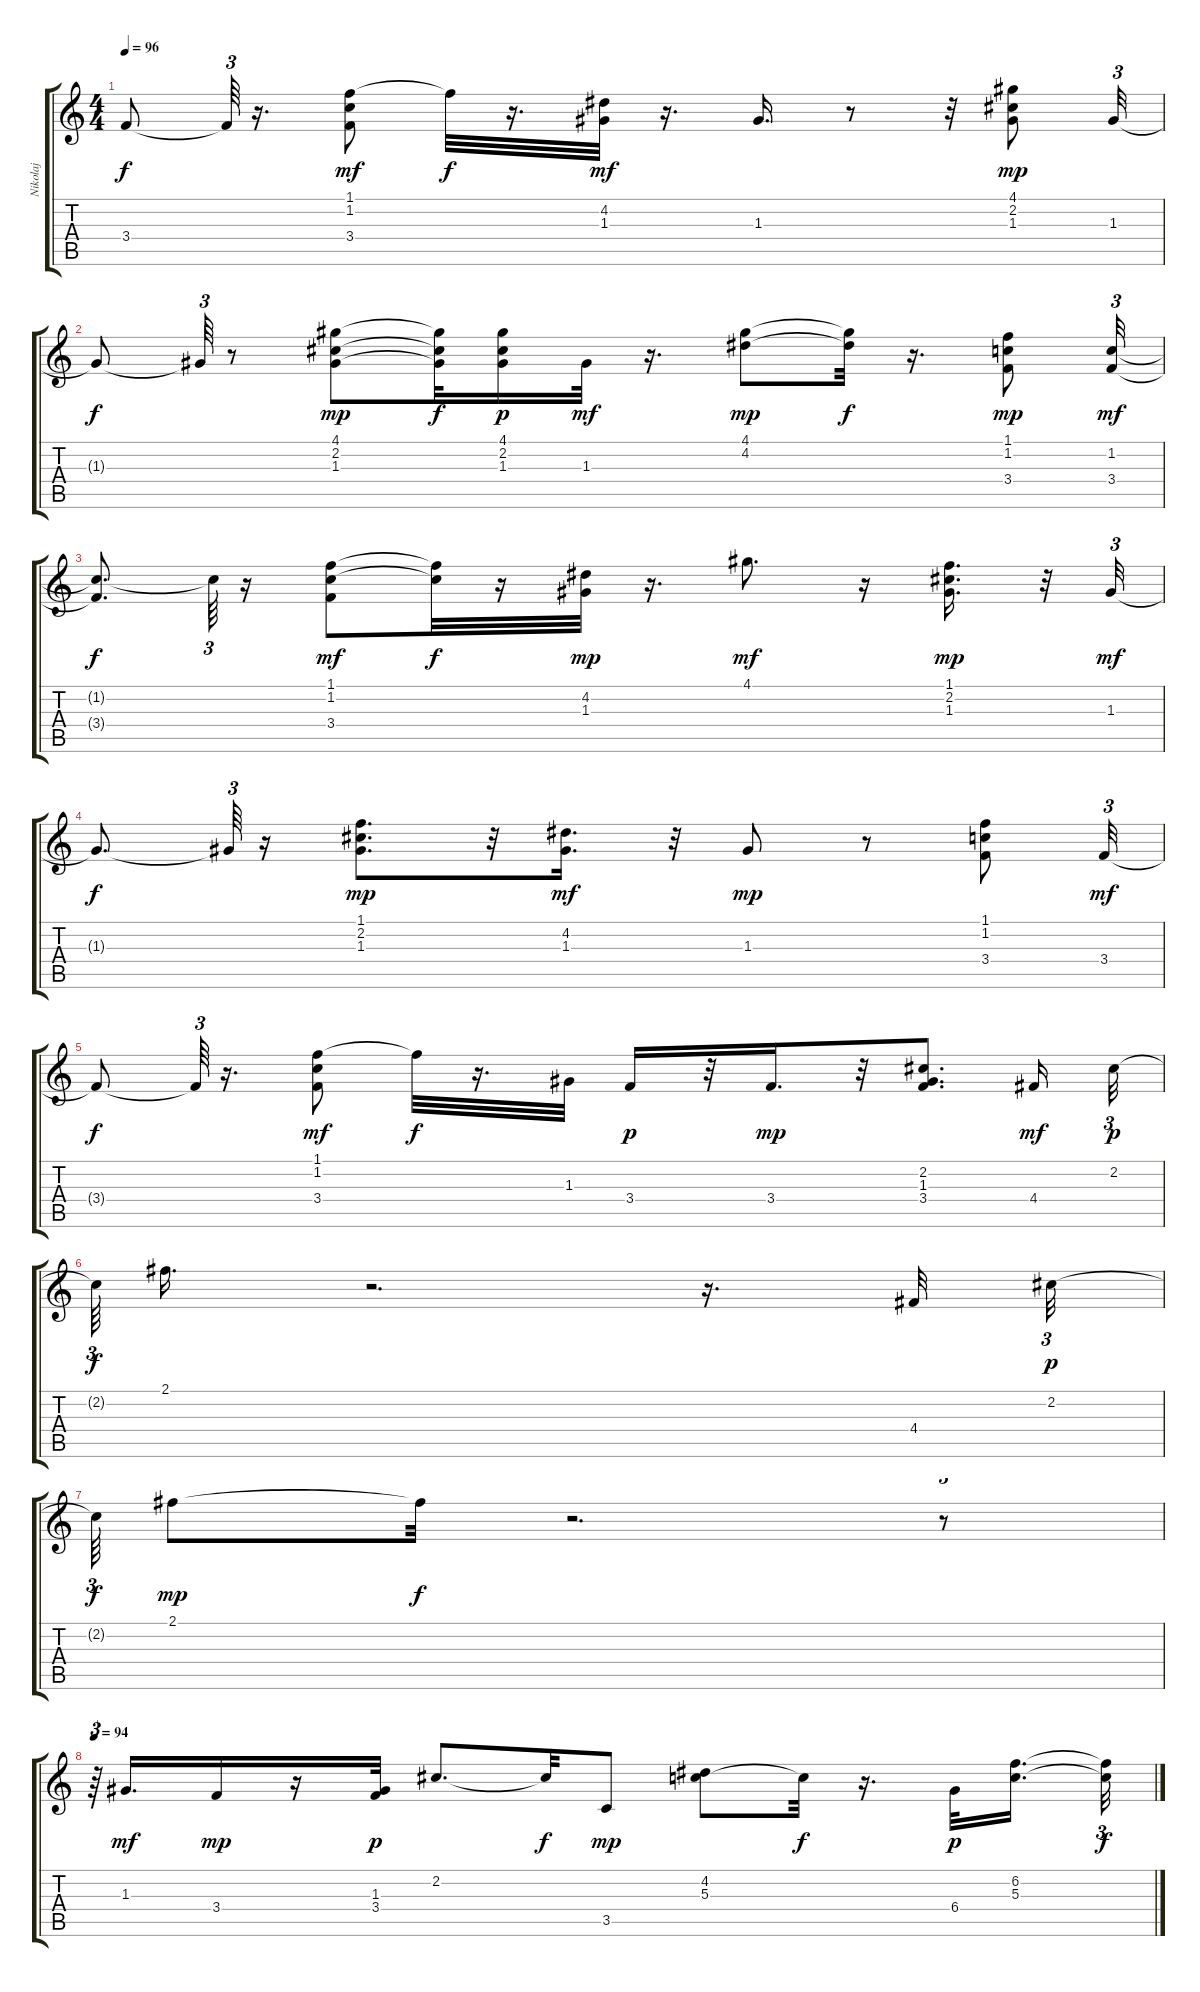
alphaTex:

\track ("Nikolaj" "Nikolaj") {instrument acousticguitarsteel}
\staff {score tabs}
\tuning (E4 B3 G3 D3 A2 E2) {hide}
\ts (4 4)
\tempo 96
\clef g2
\ks c
3.4{t}.8{dy f} 3.4{t}.64{tu (3 2)} r.16{d} (1.1 1.2 3.4).8{dy mf} 1.1{t}.32{dy f} r.16{d} (4.2 1.3).32{dy mf} r.16{d} 1.3.16{d} r.8 r.32 (4.1 2.2 1.3).8{dy mp} 1.3.32{tu (3 2)} |
1.3{t}.8{dy f} 1.3{t}.64{tu (3 2)} r.8 (4.1 2.2 1.3).8{dy mp} (4.1{t} 2.2{t} 1.3{t}).32{dy f} (4.1 2.2 1.3).16{dy p} 1.3.32{dy mf} r.16{d} (4.1 4.2).8{dy mp} (4.1{t} 4.2{t}).32{dy f} r.16{d} (1.1 1.2 3.4).8{dy mp} (1.2 3.4).32{tu (3 2) dy mf} |
(1.2{t} 3.4{t}).8{d dy f} 1.2{t}.64{tu (3 2)} r.16 (1.1 1.2 3.4).8{dy mf} (1.1{t} 1.2{t}).32{dy f} r.16 (4.2 1.3).32{dy mp} r.16{d} 4.1.8{d dy mf} r.16 (1.1 2.2 1.3).16{d dy mp} r.32 1.3.32{tu (3 2) dy mf} |
1.3{t}.8{d dy f} 1.3{t}.64{tu (3 2)} r.16 (1.1 2.2 1.3).8{d dy mp} r.32 (4.2 1.3).16{d dy mf} r.32 1.3.8{dy mp} r.8 (1.1 1.2 3.4).8 3.4.32{tu (3 2) dy mf} |
3.4{t}.8{dy f} 3.4{t}.64{tu (3 2)} r.16{d} (1.1 1.2 3.4).8{dy mf} 1.1{t}.32{dy f} r.16{d} 1.3.32 3.4.16{dy p} r.32 3.4.16{d dy mp} r.32 (2.2 1.3 3.4).8{d} 4.4.16{dy mf} 2.2.32{tu (3 2) dy p} |
2.2{t}.64{tu (3 2) dy f} 2.1.16{d} r.2{d} r.16{d} 4.4.32 2.2.32{tu (3 2) dy p} |
2.2{t}.64{tu (3 2) dy f} 2.1.8{dy mp} 2.1{t}.32{dy f} r.2{d} r.8{tu (3 2)} |
\tempo 94
r.64{tu (3 2)} 1.3.16{d dy mf} 3.4.16{dy mp} r.16 (1.3 3.4).32{dy p} 2.2.8{d} 2.2{t}.32{dy f} 3.5.8{dy mp} (4.2 5.3).8 5.3{t}.32{dy f} r.16{d} 6.4.32{dy p} (6.2 5.3).16{d beam splitsecondary} (6.2{t} 5.3{t}).32{tu (3 2) dy f}
